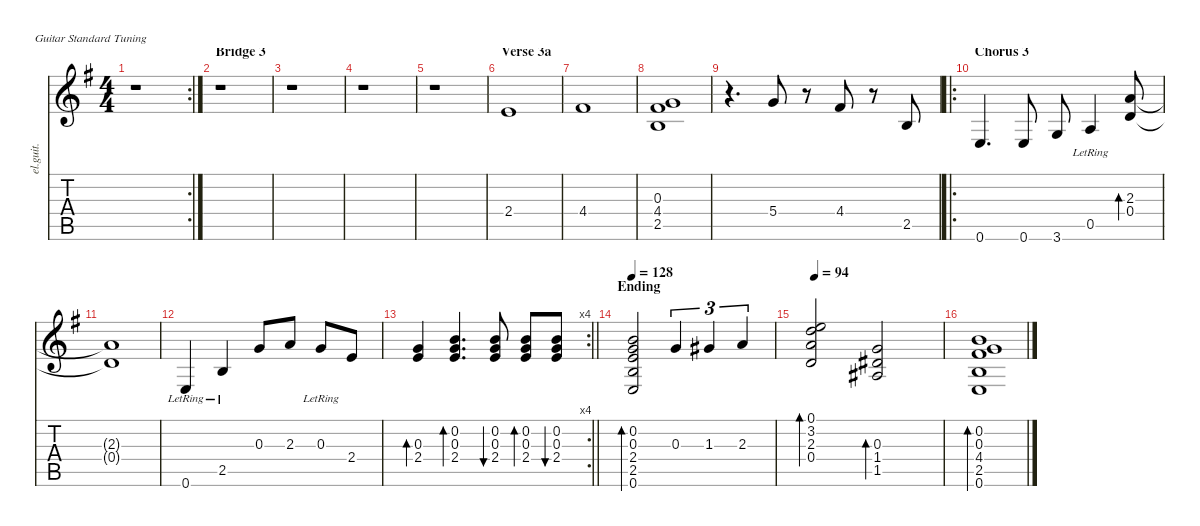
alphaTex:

\defaultSystemsLayout 4
\hideDynamics
\bracketExtendMode nobrackets
\otherSystemsTrackNameOrientation horizontal
\track ("Gtr.2" "el.guit.") {defaultSystemsLayout 8 instrument electricguitarclean}
\staff {score tabs}
\tuning (E4 B3 G3 D3 A2 E2)
\rc 2
\ts (4 4)
\tempo (127 hide)
\clef g2
\ks eminor
r.1{dy f beam Down} |
\section ("" "Bridge 3")
\tempo (128 hide)
r.1{beam Down} |
r.1{beam Down} |
r.1{beam Down} |
r.1{beam Down} |
\section ("" "Verse 3a")
2.4{acc forcenatural}.1{dy ff beam Up} |
4.4{acc #}.1{dy fff beam Up} |
(0.3{acc forcenatural} 4.4{acc #} 2.5{acc forcenatural}).1{dy mp beam Up} |
r.4{d beam Down} 5.4{acc forcenatural}.8{dy ff beam Up} r.8{beam Up} 4.4{acc #}.8{beam Up} r.8{beam Up} 2.5{acc forcenatural}.8{dy mf beam Up} |
\ro
\section ("" "Chorus 3")
0.6{acc forcenatural}.4{d beam Up} 0.6{acc forcenatural}.8{dy f beam Up} 3.6{acc forcenatural}.8{beam Up} 0.5{lr acc forcenatural}.4{dy mf beam Up} (2.3{acc forcenatural} 0.4{acc forcenatural}).8{bd 60 dy fff beam Up} |
(2.3{t acc forcenatural} 0.4{t acc forcenatural}).1{dy f beam Up} |
0.6{lr acc forcenatural}.4{dy fff beam Up} 2.5{lr acc forcenatural}.4{dy mf beam Up} 0.3{acc forcenatural}.8{dy ff beam Up} 2.3{acc forcenatural}.8{dy f beam Up} 0.3{lr acc forcenatural}.8{dy mf beam Up} 2.4{acc forcenatural}.8{beam Up} |
\rc 4
\barLineRight lightlight
(0.3{acc forcenatural} 2.4{acc forcenatural}).4{bd 120 beam Up} (0.2{acc forcenatural} 0.3{acc forcenatural} 2.4{acc forcenatural}).4{d bd 60 dy ff beam Up} (0.2{acc forcenatural} 0.3{acc forcenatural} 2.4{acc forcenatural}).8{bu 30 dy f beam Up} (0.2{acc forcenatural} 0.3{acc forcenatural} 2.4{acc forcenatural}).8{bd 30 dy mf beam Up} (0.2{acc forcenatural} 0.3{acc forcenatural} 2.4{acc forcenatural}).8{bu 30 beam Up} |
\section ("" "Ending")
\tempo 128
(0.2{acc forcenatural} 0.3{acc forcenatural} 2.4{acc forcenatural} 2.5{acc forcenatural} 0.6{acc forcenatural}).2{bd 60 dy f beam Up} 0.3{acc forcenatural}.4{tu (3 2) dy mf beam Up} 1.3{acc #}.4{tu (3 2) dy f beam Up} 2.3{acc forcenatural}.4{tu (3 2) dy fff beam Up} |
\tempo 94
(0.1{acc forcenatural} 3.2{acc forcenatural} 2.3{acc forcenatural} 0.4{acc forcenatural}).2{bd 120 dy f beam Up} (0.3{acc forcenatural} 1.4{acc #} 1.5{acc #}).2{bd 60 dy ff beam Up} |
(0.2{acc forcenatural} 0.3{acc forcenatural} 4.4{acc #} 2.5{acc forcenatural} 0.6{acc forcenatural}).1{bd 120 dy mf beam Up}
